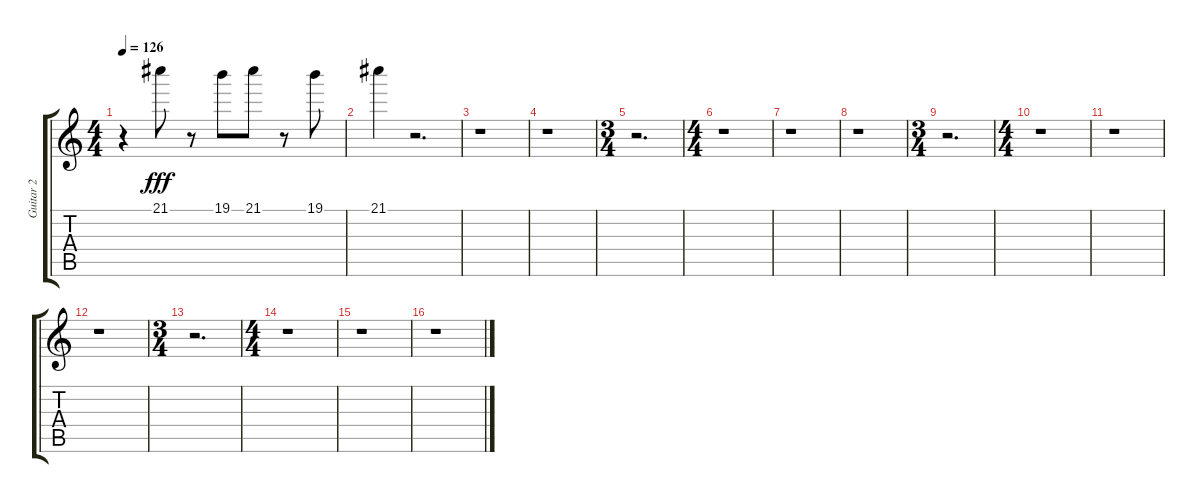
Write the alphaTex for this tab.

\track ("Guitar 2" "Guitar 2") {instrument electricguitarclean}
\staff {score tabs}
\tuning (E4 B3 G3 D3 A2 E2) {hide}
\ts (4 4)
\tempo 126
\clef g2
\ks c
r.4{dy fff} 21.1.8 r.8 19.1.8 21.1.8 r.8 19.1.8 |
21.1.4 r.2{d} |
r.1 |
r.1 |
\ts (3 4)
r.2{d} |
\ts (4 4)
r.1 |
r.1 |
r.1 |
\ts (3 4)
r.2{d} |
\ts (4 4)
r.1 |
r.1 |
r.1 |
\ts (3 4)
r.2{d} |
\ts (4 4)
r.1 |
r.1 |
r.1
